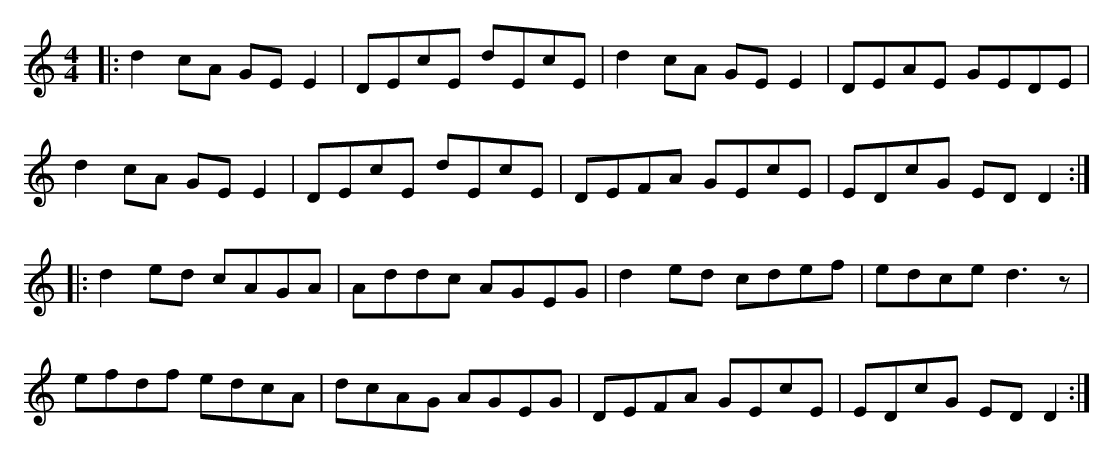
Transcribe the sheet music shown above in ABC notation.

X:1
M:4/4
K:C
|:d2 cA GE E2|DEcE dEcE|d2 cA GE E2|DEAE GEDE|
d2 cA GE E2|DEcE dEcE|DEFA GEcE|EDcG ED D2:|
|:d2 ed cAGA|Addc AGEG|d2 ed cdef|edce d3 z|
efdf edcA|dcAG AGEG|DEFA GEcE|EDcG ED D2:|
